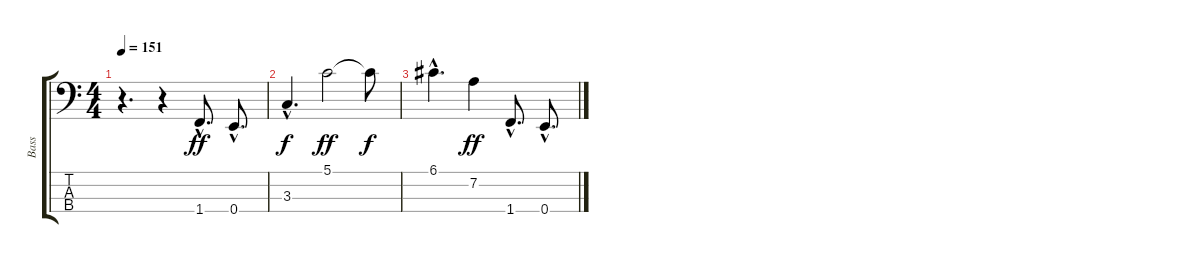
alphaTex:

\track ("Bass" "Bass") {instrument fretlessbass}
\staff {score tabs}
\tuning (G2 D2 A1 E1) {hide}
\ts (4 4)
\tempo 151
\clef f4
\ks c
r.4{d dy f} r.4 1.4{hac}.8{d dy ff} 0.4{hac}.8{d} |
3.3{hac}.4{d dy f} 5.1.2{dy ff} 5.1{t}.8{dy f} |
6.1{hac}.4{d} 7.2.4{dy ff} 1.4{hac}.8{d} 0.4{hac}.8{d}
